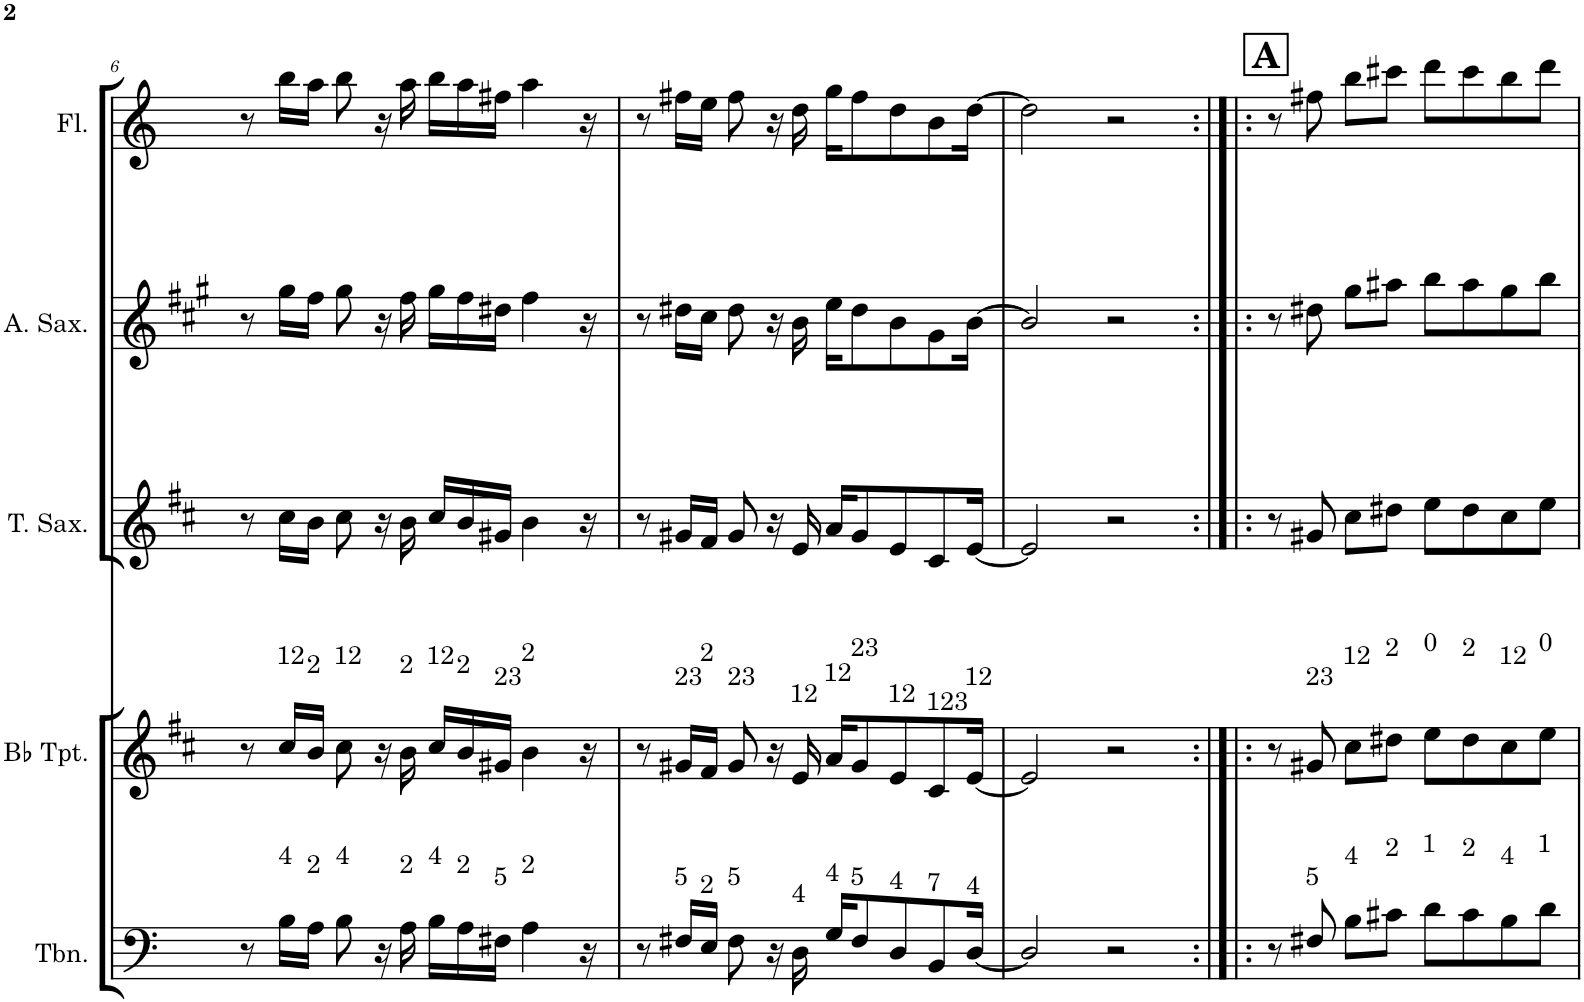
**kern	**kern	**kern	**kern	**kern
*part5	*part4	*part3	*part2	*part1
*staff5	*staff4	*staff3	*staff2	*staff1
*I"Trombone	*I"Bb Trumpet	*I"Tenor Saxophone	*I"Alto Saxophone	*I"Flute
*I'Tbn.	*I'Bb Tpt.	*I'T. Sax.	*I'A. Sax.	*I'Fl.
!!LO:PB:g=z
*clefF4	*clefG2	*clefG2	*clefG2	*clefG2
*	*Trd1c2	*Trd8c14	*Trd5c9	*
*k[]	*k[f#c#]	*k[f#c#]	*k[f#c#g#]	*k[]
*M4/4	*M4/4	*M4/4	*M4/4	*M4/4
=6	=6	=6	=6	=6
8r	8r	8r	8r	8r
!	!LO:TX:a:t=12	!	!	!
!LO:TX:a:t=4	!	!	!	!
16B\LL	16cc#/LL	16cc#\LL	16gg#\LL	16bb\LL
!	!LO:TX:a:t=2	!	!	!
!LO:TX:a:t=2	!	!	!	!
16A\JJ	16b/JJ	16b\JJ	16ff#\JJ	16aa\JJ
!	!LO:TX:a:t=12	!	!	!
!LO:TX:a:t=4	!	!	!	!
8B\	8cc#\	8cc#\	8gg#\	8bb\
16r	16r	16r	16r	16r
!	!LO:TX:a:t=2	!	!	!
!LO:TX:a:t=2	!	!	!	!
16A\	16b\	16b\	16ff#\	16aa\
!	!LO:TX:a:t=12	!	!	!
!LO:TX:a:t=4	!	!	!	!
16B\LL	16cc#/LL	16cc#/LL	16gg#\LL	16bb\LL
!	!LO:TX:a:t=2	!	!	!
!LO:TX:a:t=2	!	!	!	!
16A\	16b/	16b/	16ff#\	16aa\
!	!LO:TX:a:t=23	!	!	!
!LO:TX:a:t=5	!	!	!	!
16F#X\JJ	16g#X/JJ	16g#X/JJ	16dd#X\JJ	16ff#X\JJ
!	!LO:TX:a:t=2	!	!	!
!LO:TX:a:t=2	!	!	!	!
4A\	4b\	4b\	4ff#\	4aa\
16r	16r	16r	16r	16r
=7	=7	=7	=7	=7
8r	8r	8r	8r	8r
!	!LO:TX:a:t=23	!	!	!
!LO:TX:a:t=5	!	!	!	!
16F#X/LL	16g#X/LL	16g#X/LL	16dd#X\LL	16ff#X\LL
!	!LO:TX:a:t=2	!	!	!
!LO:TX:a:t=2	!	!	!	!
16E/JJ	16f#/JJ	16f#/JJ	16cc#\JJ	16ee\JJ
!	!LO:TX:a:t=23	!	!	!
!LO:TX:a:t=5	!	!	!	!
8F#\	8g#/	8g#/	8dd#\	8ff#\
16r	16r	16r	16r	16r
!	!LO:TX:a:t=12	!	!	!
!LO:TX:a:t=4	!	!	!	!
16D\	16e/	16e/	16b\	16dd\
!	!LO:TX:a:t=12	!	!	!
!LO:TX:a:t=4	!	!	!	!
16G/KL	16a/KL	16a/KL	16ee\KL	16gg\KL
!	!LO:TX:a:t=23	!	!	!
!LO:TX:a:t=5	!	!	!	!
8F#/	8g#/	8g#/	8dd#\	8ff#\
!	!LO:TX:a:t=12	!	!	!
!LO:TX:a:t=4	!	!	!	!
8D/	8e/	8e/	8b\	8dd\
!	!LO:TX:a:t=123	!	!	!
!LO:TX:a:t=7	!	!	!	!
8BB/	8c#/	8c#/	8g#\	8b\
!	!LO:TX:a:t=12	!	!	!
!LO:TX:a:t=4	!	!	!	!
[16D/Jk	[16e/Jk	[16e/Jk	[16b\Jk	[16dd\Jk
=8	=8	=8	=8	=8
2D/]	2e/]	2e/]	2b/]	2dd\]
2r	2r	2r	2r	2r
!!LO:REH:place=s1:a:B:cj:fs=14:t=A
=9:|!|:	=9:|!|:	=9:|!|:	=9:|!|:	=9:|!|:
8r	8r	8r	8r	8r
!	!LO:TX:a:t=23	!	!	!
!LO:TX:a:t=5	!	!	!	!
8F#X/	8g#X/	8g#X/	8dd#X\	8ff#X\
!	!LO:TX:a:t=12	!	!	!
!LO:TX:a:t=4	!	!	!	!
8B\L	8cc#\L	8cc#\L	8gg#\L	8bb\L
!	!LO:TX:a:t=2	!	!	!
!LO:TX:a:t=2	!	!	!	!
8c#X\J	8dd#X\J	8dd#X\J	8aa#X\J	8ccc#X\J
!	!LO:TX:a:t=0	!	!	!
!LO:TX:a:t=1	!	!	!	!
8d\L	8ee\L	8ee\L	8bb\L	8ddd\L
!	!LO:TX:a:t=2	!	!	!
!LO:TX:a:t=2	!	!	!	!
8c#\	8dd#\	8dd#\	8aa#\	8ccc#\
!	!LO:TX:a:t=12	!	!	!
!LO:TX:a:t=4	!	!	!	!
8B\	8cc#\	8cc#\	8gg#\	8bb\
!	!LO:TX:a:t=0	!	!	!
!LO:TX:a:t=1	!	!	!	!
8d\J	8ee\J	8ee\J	8bb\J	8ddd\J
=	=	=	=	=
*-	*-	*-	*-	*-
